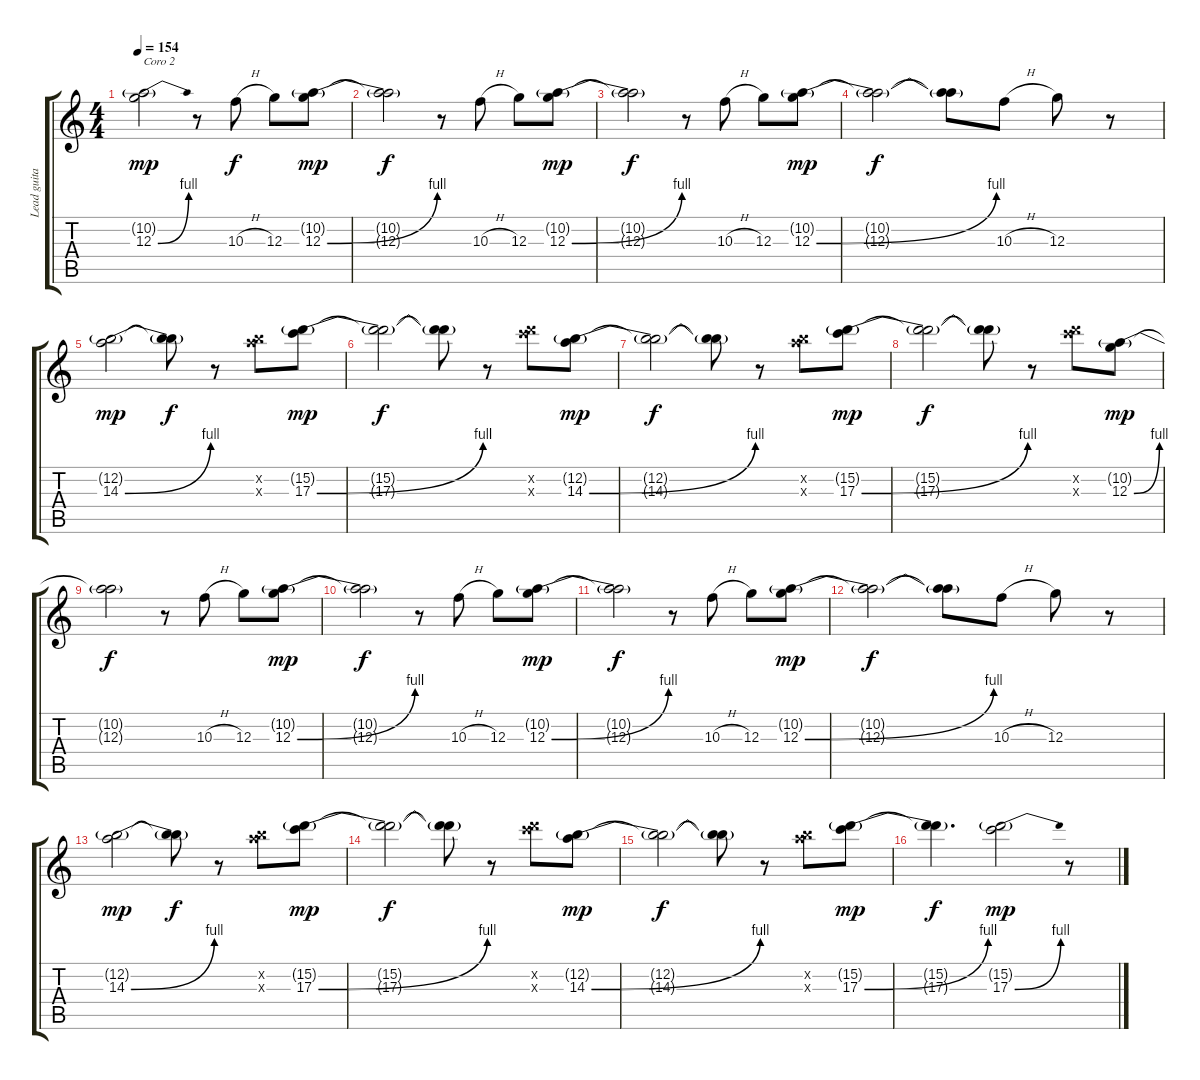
\track ("Lead guitar" "Lead guita") {instrument distortionguitar}
\staff {score tabs}
\tuning (E4 B3 G3 D3 A2 E2) {hide}
\ts (4 4)
\tempo 154
\clef g2
\ks c
(10.2{g} 12.3{be (bend 0 0 60 4)}).2{txt "Coro 2" dy mp} r.8 10.3{h}.8{dy f} 12.3.8 (10.2{g} 12.3{be (bend 0 0 60 4)}).8{dy mp} |
(10.2{t} 12.3{t}).2{dy f} r.8 10.3{h}.8 12.3.8 (10.2{g} 12.3{be (bend 0 0 60 4)}).8{dy mp} |
(10.2{t} 12.3{t}).2{dy f} r.8 10.3{h}.8 12.3.8 (10.2{g} 12.3{be (bend 0 0 60 4)}).8{dy mp} |
(10.2{t} 12.3{t}).2{dy f} (10.2{t} 12.3{t}).8 10.3{h}.8 12.3.8 r.8 |
(12.2{g} 14.3{be (bend 0 0 60 4)}).2{dy mp} (12.2{t} 14.3{t}).8{dy f} r.8 (12.2{x} 14.3{x}).8 (15.2{g} 17.3{be (bend 0 0 60 4)}).8{dy mp} |
(15.2{t} 17.3{t}).2{dy f} (15.2{t} 17.3{t}).8 r.8 (15.2{x} 17.3{x}).8 (12.2{g} 14.3{be (bend 0 0 60 4)}).8{dy mp} |
(12.2{t} 14.3{t}).2{dy f} (12.2{t} 14.3{t}).8 r.8 (12.2{x} 14.3{x}).8 (15.2{g} 17.3{be (bend 0 0 60 4)}).8{dy mp} |
(15.2{t} 17.3{t}).2{dy f} (15.2{t} 17.3{t}).8 r.8 (15.2{x} 17.3{x}).8 (10.2{g} 12.3{be (bend 0 0 60 4)}).8{dy mp} |
(10.2{t} 12.3{t}).2{dy f} r.8 10.3{h}.8 12.3.8 (10.2{g} 12.3{be (bend 0 0 60 4)}).8{dy mp} |
(10.2{t} 12.3{t}).2{dy f} r.8 10.3{h}.8 12.3.8 (10.2{g} 12.3{be (bend 0 0 60 4)}).8{dy mp} |
(10.2{t} 12.3{t}).2{dy f} r.8 10.3{h}.8 12.3.8 (10.2{g} 12.3{be (bend 0 0 60 4)}).8{dy mp} |
(10.2{t} 12.3{t}).2{dy f} (10.2{t} 12.3{t}).8 10.3{h}.8 12.3.8 r.8 |
(12.2{g} 14.3{be (bend 0 0 60 4)}).2{dy mp} (12.2{t} 14.3{t}).8{dy f} r.8 (12.2{x} 14.3{x}).8 (15.2{g} 17.3{be (bend 0 0 60 4)}).8{dy mp} |
(15.2{t} 17.3{t}).2{dy f} (15.2{t} 17.3{t}).8 r.8 (15.2{x} 17.3{x}).8 (12.2{g} 14.3{be (bend 0 0 60 4)}).8{dy mp} |
(12.2{t} 14.3{t}).2{dy f} (12.2{t} 14.3{t}).8 r.8 (12.2{x} 14.3{x}).8 (15.2{g} 17.3{be (bend 0 0 60 4)}).8{dy mp} |
(15.2{t} 17.3{t}).4{d dy f} (15.2{g} 17.3{be (bend 0 0 60 4)}).2{dy mp} r.8
